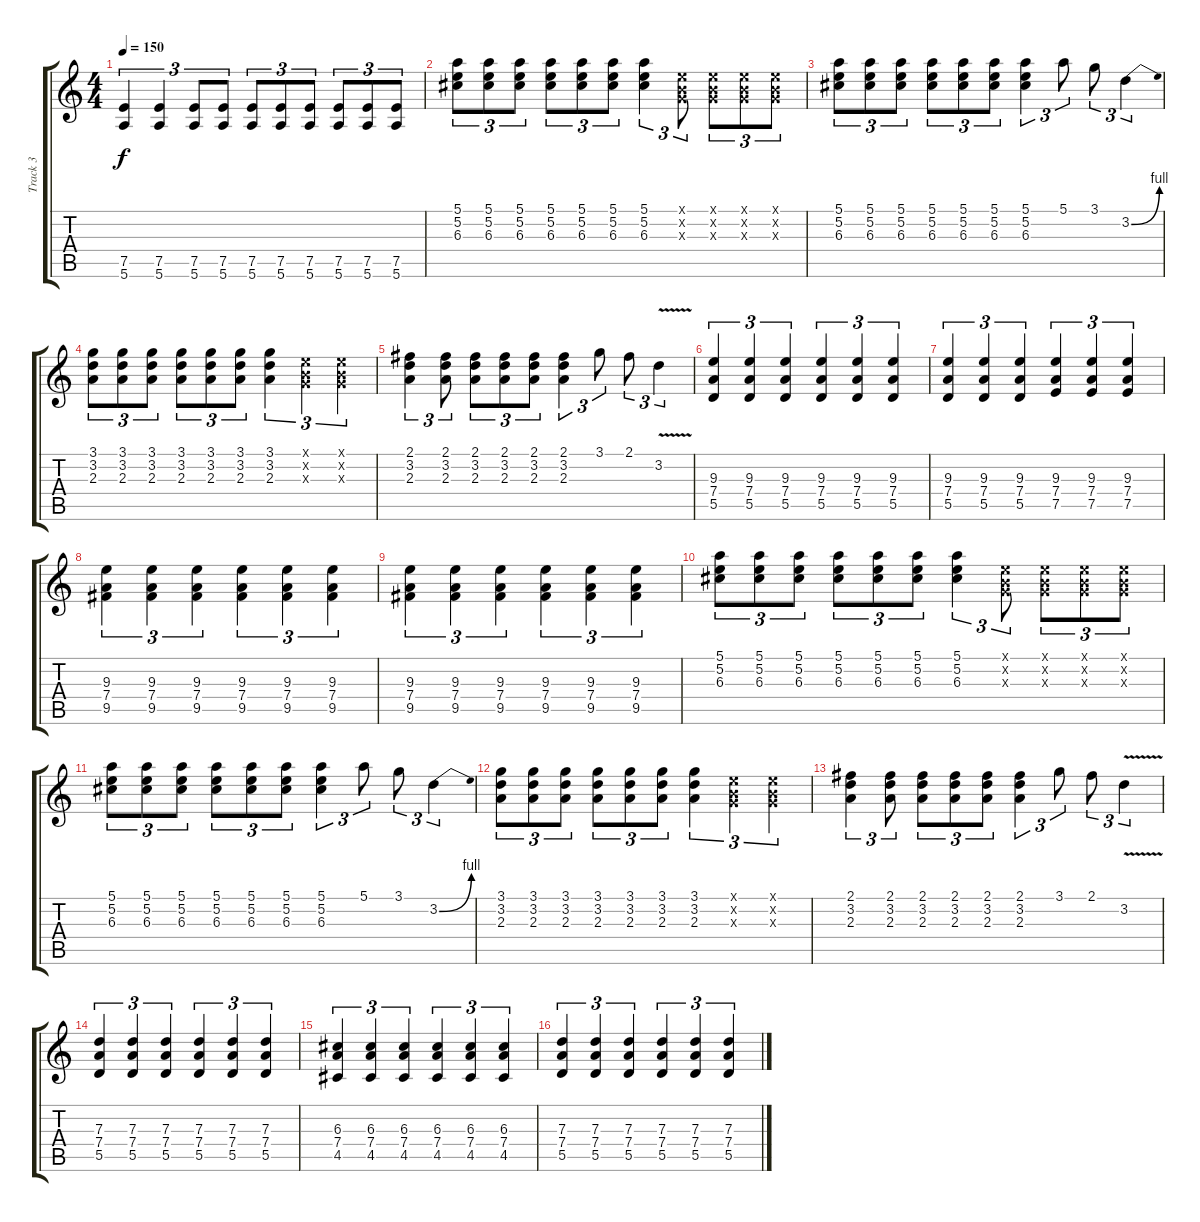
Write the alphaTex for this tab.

\track ("Track 3" "Track 3") {instrument distortionguitar}
\staff {score tabs}
\tuning (E4 B3 G3 D3 A2 E2) {hide}
\ts (4 4)
\tempo 150
\clef g2
\ks c
(7.5 5.6).4{tu (3 2) dy f} (7.5 5.6).4{tu (3 2)} (7.5 5.6).8{tu (3 2)} (7.5 5.6).8{tu (3 2)} (7.5 5.6).8{tu (3 2)} (7.5 5.6).8{tu (3 2)} (7.5 5.6).8{tu (3 2)} (7.5 5.6).8{tu (3 2)} (7.5 5.6).8{tu (3 2)} (7.5 5.6).8{tu (3 2)} |
(5.1 5.2 6.3).8{tu (3 2)} (5.1 5.2 6.3).8{tu (3 2)} (5.1 5.2 6.3).8{tu (3 2)} (5.1 5.2 6.3).8{tu (3 2)} (5.1 5.2 6.3).8{tu (3 2)} (5.1 5.2 6.3).8{tu (3 2)} (5.1 5.2 6.3).4{tu (3 2)} (0.1{x} 0.2{x} 0.3{x}).8{tu (3 2)} (0.1{x} 0.2{x} 0.3{x}).8{tu (3 2)} (0.1{x} 0.2{x} 0.3{x}).8{tu (3 2)} (0.1{x} 0.2{x} 0.3{x}).8{tu (3 2)} |
(5.1 5.2 6.3).8{tu (3 2)} (5.1 5.2 6.3).8{tu (3 2)} (5.1 5.2 6.3).8{tu (3 2)} (5.1 5.2 6.3).8{tu (3 2)} (5.1 5.2 6.3).8{tu (3 2)} (5.1 5.2 6.3).8{tu (3 2)} (5.1 5.2 6.3).4{tu (3 2)} 5.1.8{tu (3 2)} 3.1.8{tu (3 2)} 3.2{be (bend 0 0 60 4)}.4{tu (3 2)} |
(3.1 3.2 2.3).8{tu (3 2)} (3.1 3.2 2.3).8{tu (3 2)} (3.1 3.2 2.3).8{tu (3 2)} (3.1 3.2 2.3).8{tu (3 2)} (3.1 3.2 2.3).8{tu (3 2)} (3.1 3.2 2.3).8{tu (3 2)} (3.1 3.2 2.3).4{tu (3 2)} (0.1{x} 0.2{x} 0.3{x}).4{tu (3 2)} (0.1{x} 0.2{x} 0.3{x}).4{tu (3 2)} |
(2.1 3.2 2.3).4{tu (3 2)} (2.1 3.2 2.3).8{tu (3 2)} (2.1 3.2 2.3).8{tu (3 2)} (2.1 3.2 2.3).8{tu (3 2)} (2.1 3.2 2.3).8{tu (3 2)} (2.1 3.2 2.3).4{tu (3 2)} 3.1.8{tu (3 2)} 2.1.8{tu (3 2)} 3.2{v}.4{tu (3 2)} |
(9.3 7.4 5.5).4{tu (3 2)} (9.3 7.4 5.5).4{tu (3 2)} (9.3 7.4 5.5).4{tu (3 2)} (9.3 7.4 5.5).4{tu (3 2)} (9.3 7.4 5.5).4{tu (3 2)} (9.3 7.4 5.5).4{tu (3 2)} |
(9.3 7.4 5.5).4{tu (3 2)} (9.3 7.4 5.5).4{tu (3 2)} (9.3 7.4 5.5).4{tu (3 2)} (9.3 7.4 7.5).4{tu (3 2)} (9.3 7.4 7.5).4{tu (3 2)} (9.3 7.4 7.5).4{tu (3 2)} |
(9.3 7.4 9.5).4{tu (3 2)} (9.3 7.4 9.5).4{tu (3 2)} (9.3 7.4 9.5).4{tu (3 2)} (9.3 7.4 9.5).4{tu (3 2)} (9.3 7.4 9.5).4{tu (3 2)} (9.3 7.4 9.5).4{tu (3 2)} |
(9.3 7.4 9.5).4{tu (3 2)} (9.3 7.4 9.5).4{tu (3 2)} (9.3 7.4 9.5).4{tu (3 2)} (9.3 7.4 9.5).4{tu (3 2)} (9.3 7.4 9.5).4{tu (3 2)} (9.3 7.4 9.5).4{tu (3 2)} |
(5.1 5.2 6.3).8{tu (3 2)} (5.1 5.2 6.3).8{tu (3 2)} (5.1 5.2 6.3).8{tu (3 2)} (5.1 5.2 6.3).8{tu (3 2)} (5.1 5.2 6.3).8{tu (3 2)} (5.1 5.2 6.3).8{tu (3 2)} (5.1 5.2 6.3).4{tu (3 2)} (0.1{x} 0.2{x} 0.3{x}).8{tu (3 2)} (0.1{x} 0.2{x} 0.3{x}).8{tu (3 2)} (0.1{x} 0.2{x} 0.3{x}).8{tu (3 2)} (0.1{x} 0.2{x} 0.3{x}).8{tu (3 2)} |
(5.1 5.2 6.3).8{tu (3 2)} (5.1 5.2 6.3).8{tu (3 2)} (5.1 5.2 6.3).8{tu (3 2)} (5.1 5.2 6.3).8{tu (3 2)} (5.1 5.2 6.3).8{tu (3 2)} (5.1 5.2 6.3).8{tu (3 2)} (5.1 5.2 6.3).4{tu (3 2)} 5.1.8{tu (3 2)} 3.1.8{tu (3 2)} 3.2{be (bend 0 0 60 4)}.4{tu (3 2)} |
(3.1 3.2 2.3).8{tu (3 2)} (3.1 3.2 2.3).8{tu (3 2)} (3.1 3.2 2.3).8{tu (3 2)} (3.1 3.2 2.3).8{tu (3 2)} (3.1 3.2 2.3).8{tu (3 2)} (3.1 3.2 2.3).8{tu (3 2)} (3.1 3.2 2.3).4{tu (3 2)} (0.1{x} 0.2{x} 0.3{x}).4{tu (3 2)} (0.1{x} 0.2{x} 0.3{x}).4{tu (3 2)} |
(2.1 3.2 2.3).4{tu (3 2)} (2.1 3.2 2.3).8{tu (3 2)} (2.1 3.2 2.3).8{tu (3 2)} (2.1 3.2 2.3).8{tu (3 2)} (2.1 3.2 2.3).8{tu (3 2)} (2.1 3.2 2.3).4{tu (3 2)} 3.1.8{tu (3 2)} 2.1.8{tu (3 2)} 3.2{v}.4{tu (3 2)} |
(7.3 7.4 5.5).4{tu (3 2)} (7.3 7.4 5.5).4{tu (3 2)} (7.3 7.4 5.5).4{tu (3 2)} (7.3 7.4 5.5).4{tu (3 2)} (7.3 7.4 5.5).4{tu (3 2)} (7.3 7.4 5.5).4{tu (3 2)} |
(6.3 7.4 4.5).4{tu (3 2)} (6.3 7.4 4.5).4{tu (3 2)} (6.3 7.4 4.5).4{tu (3 2)} (6.3 7.4 4.5).4{tu (3 2)} (6.3 7.4 4.5).4{tu (3 2)} (6.3 7.4 4.5).4{tu (3 2)} |
(7.3 7.4 5.5).4{tu (3 2)} (7.3 7.4 5.5).4{tu (3 2)} (7.3 7.4 5.5).4{tu (3 2)} (7.3 7.4 5.5).4{tu (3 2)} (7.3 7.4 5.5).4{tu (3 2)} (7.3 7.4 5.5).4{tu (3 2)}
